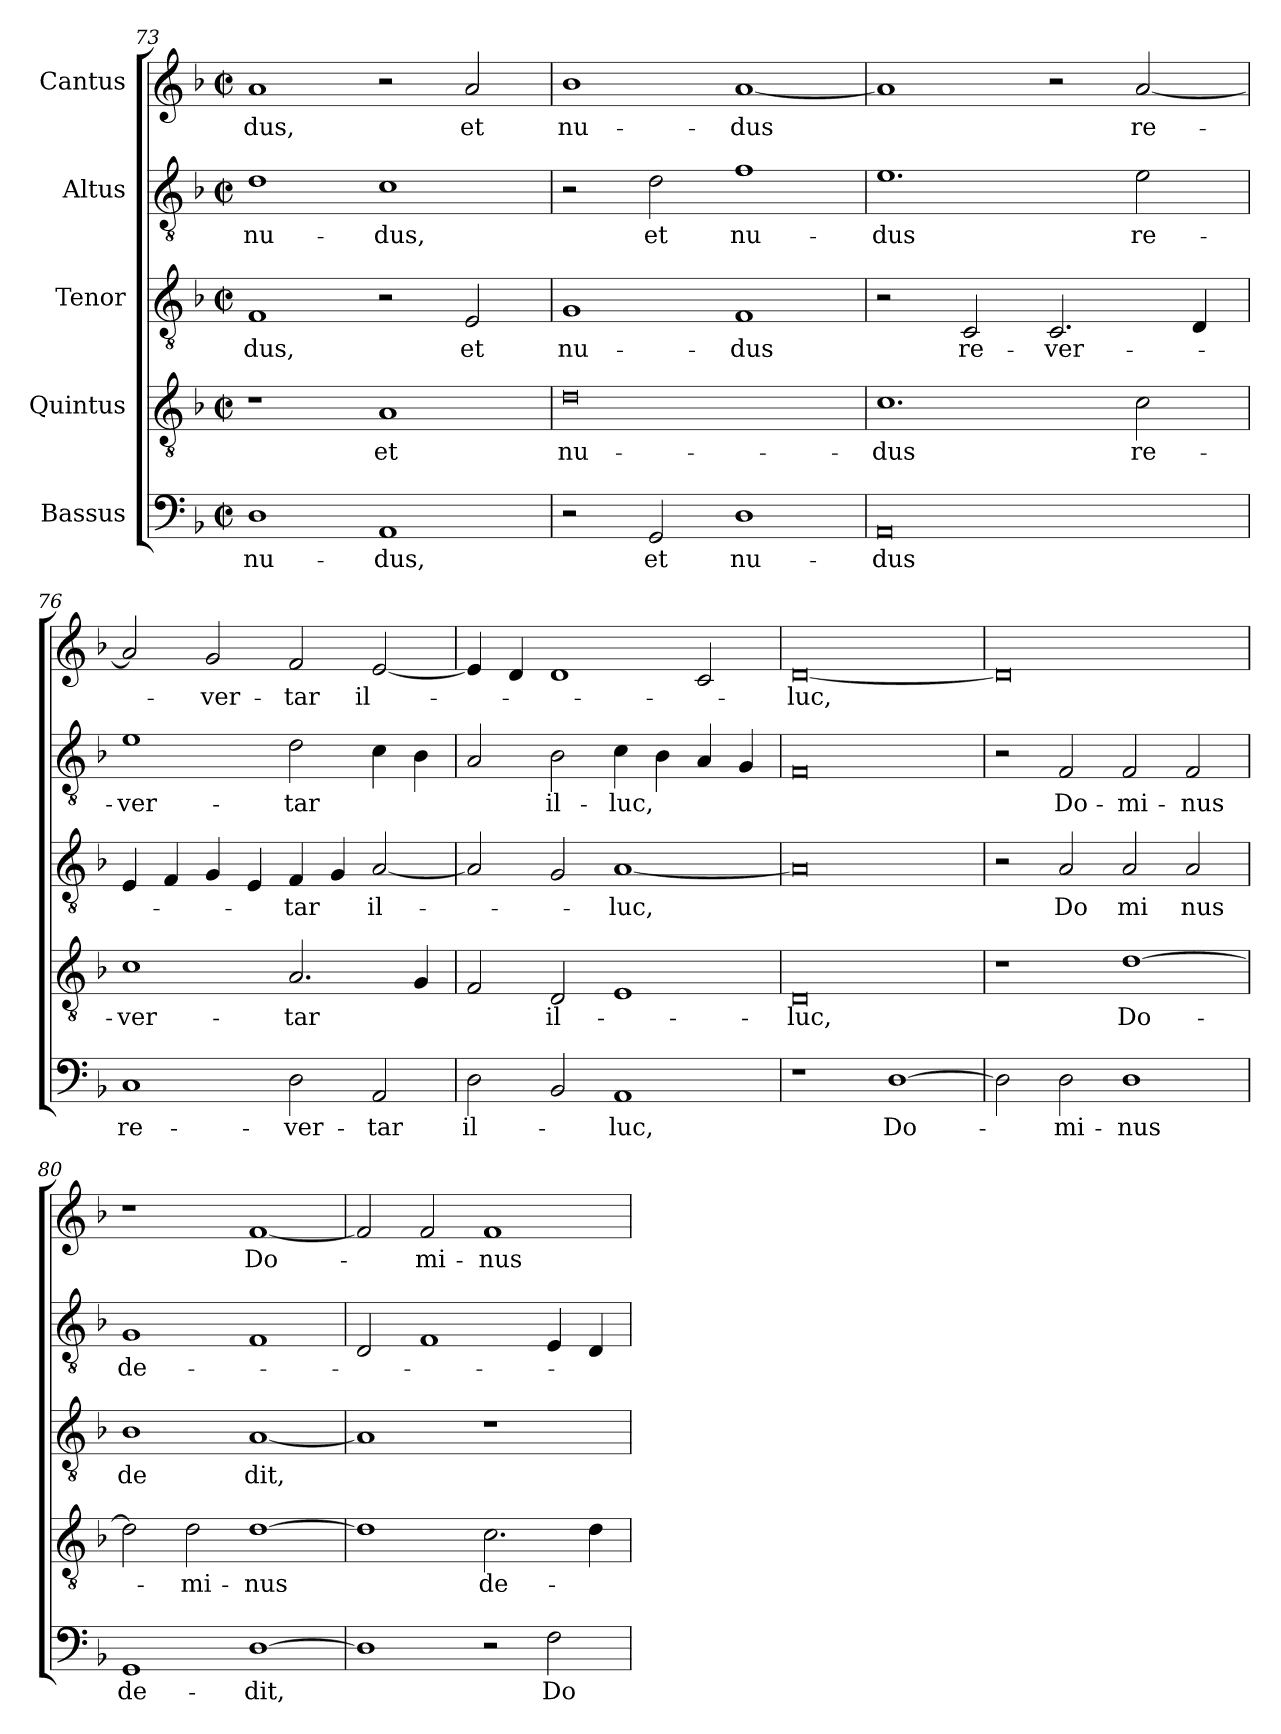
**kern	**text	**kern	**text	**kern	**text	**kern	**text	**kern	**text
*part5	*part5	*part4	*part4	*part3	*part3	*part2	*part2	*part1	*part1
*staff5	*staff5	*staff4	*staff4	*staff3	*staff3	*staff2	*staff2	*staff1	*staff1
*I"Bassus	*	*I"Quintus	*	*I"Tenor	*	*I"Altus	*	*I"Cantus	*
*clefF4	*	*clefGv2	*	*clefGv2	*	*clefGv2	*	*clefG2	*
*k[b-]	*	*k[b-]	*	*k[b-]	*	*k[b-]	*	*k[b-]	*
*F:	*	*F:	*	*F:	*	*F:	*	*F:	*
*M2/2	*	*M2/2	*	*M2/2	*	*M2/2	*	*M2/2	*
*met(c|)	*	*met(c|)	*	*met(c|)	*	*met(c|)	*	*met(c|)	*
=73	=73	=73	=73	=73	=73	=73	=73	=73	=73
1D	nu-	1r	.	1F	-dus,	1d	nu-	1a	-dus,
1AA	-dus,	1A	et	2r	.	1c	-dus,	2r	.
.	.	.	.	2E/	et	.	.	2a/	et
=74	=74	=74	=74	=74	=74	=74	=74	=74	=74
2r	.	0d	nu-	1G	nu-	2r	.	1b-	nu-
2GG/	et	.	.	.	.	2d\	et	.	.
1D	nu-	.	.	1F	-dus	1f	nu-	[1a	-dus
=75	=75	=75	=75	=75	=75	=75	=75	=75	=75
0AA	-dus	1.c	-dus	2r	.	1.e	-dus	1a]	.
.	.	.	.	2C/	re-	.	.	.	.
.	.	.	.	2.C/	-ver-	.	.	2r	.
.	.	2c\	re-	.	.	2e\	re-	[2a/	re-
.	.	.	.	4D/	.	.	.	.	.
=76	=76	=76	=76	=76	=76	=76	=76	=76	=76
1C	re-	1c	-ver-	4E/	.	1e	-ver-	2a/]	.
.	.	.	.	4F/	.	.	.	.	.
.	.	.	.	4G/	.	.	.	2g/	-ver-
.	.	.	.	4E/	.	.	.	.	.
2D\	-ver-	2.A/	-tar	4F/	-tar	2d\	-tar	2f/	-tar
.	.	.	.	4G/	.	.	.	.	.
2AA/	-tar	.	.	[2A/	il-	4c\	.	[2e/	il-
.	.	4G/	.	.	.	4B-\	.	.	.
=77	=77	=77	=77	=77	=77	=77	=77	=77	=77
2D\	il-	2F/	.	2A/]	.	2A/	.	4e/]	.
.	.	.	.	.	.	.	.	4d/	.
2BB-/	.	2D/	il-	2G/	.	2B-\	il-	1d	.
1AA	-luc,	1E	.	[1A	-luc,	4c\	-luc,	.	.
.	.	.	.	.	.	4B-\	.	.	.
.	.	.	.	.	.	4A/	.	2c/	.
.	.	.	.	.	.	4G/	.	.	.
!!LO:PB:g=z
=78	=78	=78	=78	=78	=78	=78	=78	=78	=78
1r	.	0D	-luc,	0A]	.	0F	.	[0d	-luc,
[1D	Do-	.	.	.	.	.	.	.	.
=79	=79	=79	=79	=79	=79	=79	=79	=79	=79
2D\]	.	1r	.	2r	.	2r	.	0d]	.
2D\	-mi-	.	.	2A/	Do	2F/	Do-	.	.
1D	-nus	[1d	Do-	2A/	mi	2F/	-mi-	.	.
.	.	.	.	2A/	nus	2F/	-nus	.	.
=80	=80	=80	=80	=80	=80	=80	=80	=80	=80
1GG	de-	2d\]	.	1B-	de	1G	de-	1r	.
.	.	2d\	-mi-	.	.	.	.	.	.
[1D	-dit,	[1d	-nus	[1A	dit,	1F	.	[1f	Do-
=81	=81	=81	=81	=81	=81	=81	=81	=81	=81
1D]	.	1d]	.	1A]	.	2D/	.	2f/]	.
.	.	.	.	.	.	1F	.	2f/	-mi-
2r	.	2.c\	de-	1r	.	.	.	1f	-nus
2F\	Do-	.	.	.	.	4E/	.	.	.
.	.	4d\	.	.	.	4D/	.	.	.
=	=	=	=	=	=	=	=	=	=
*-	*-	*-	*-	*-	*-	*-	*-	*-	*-
